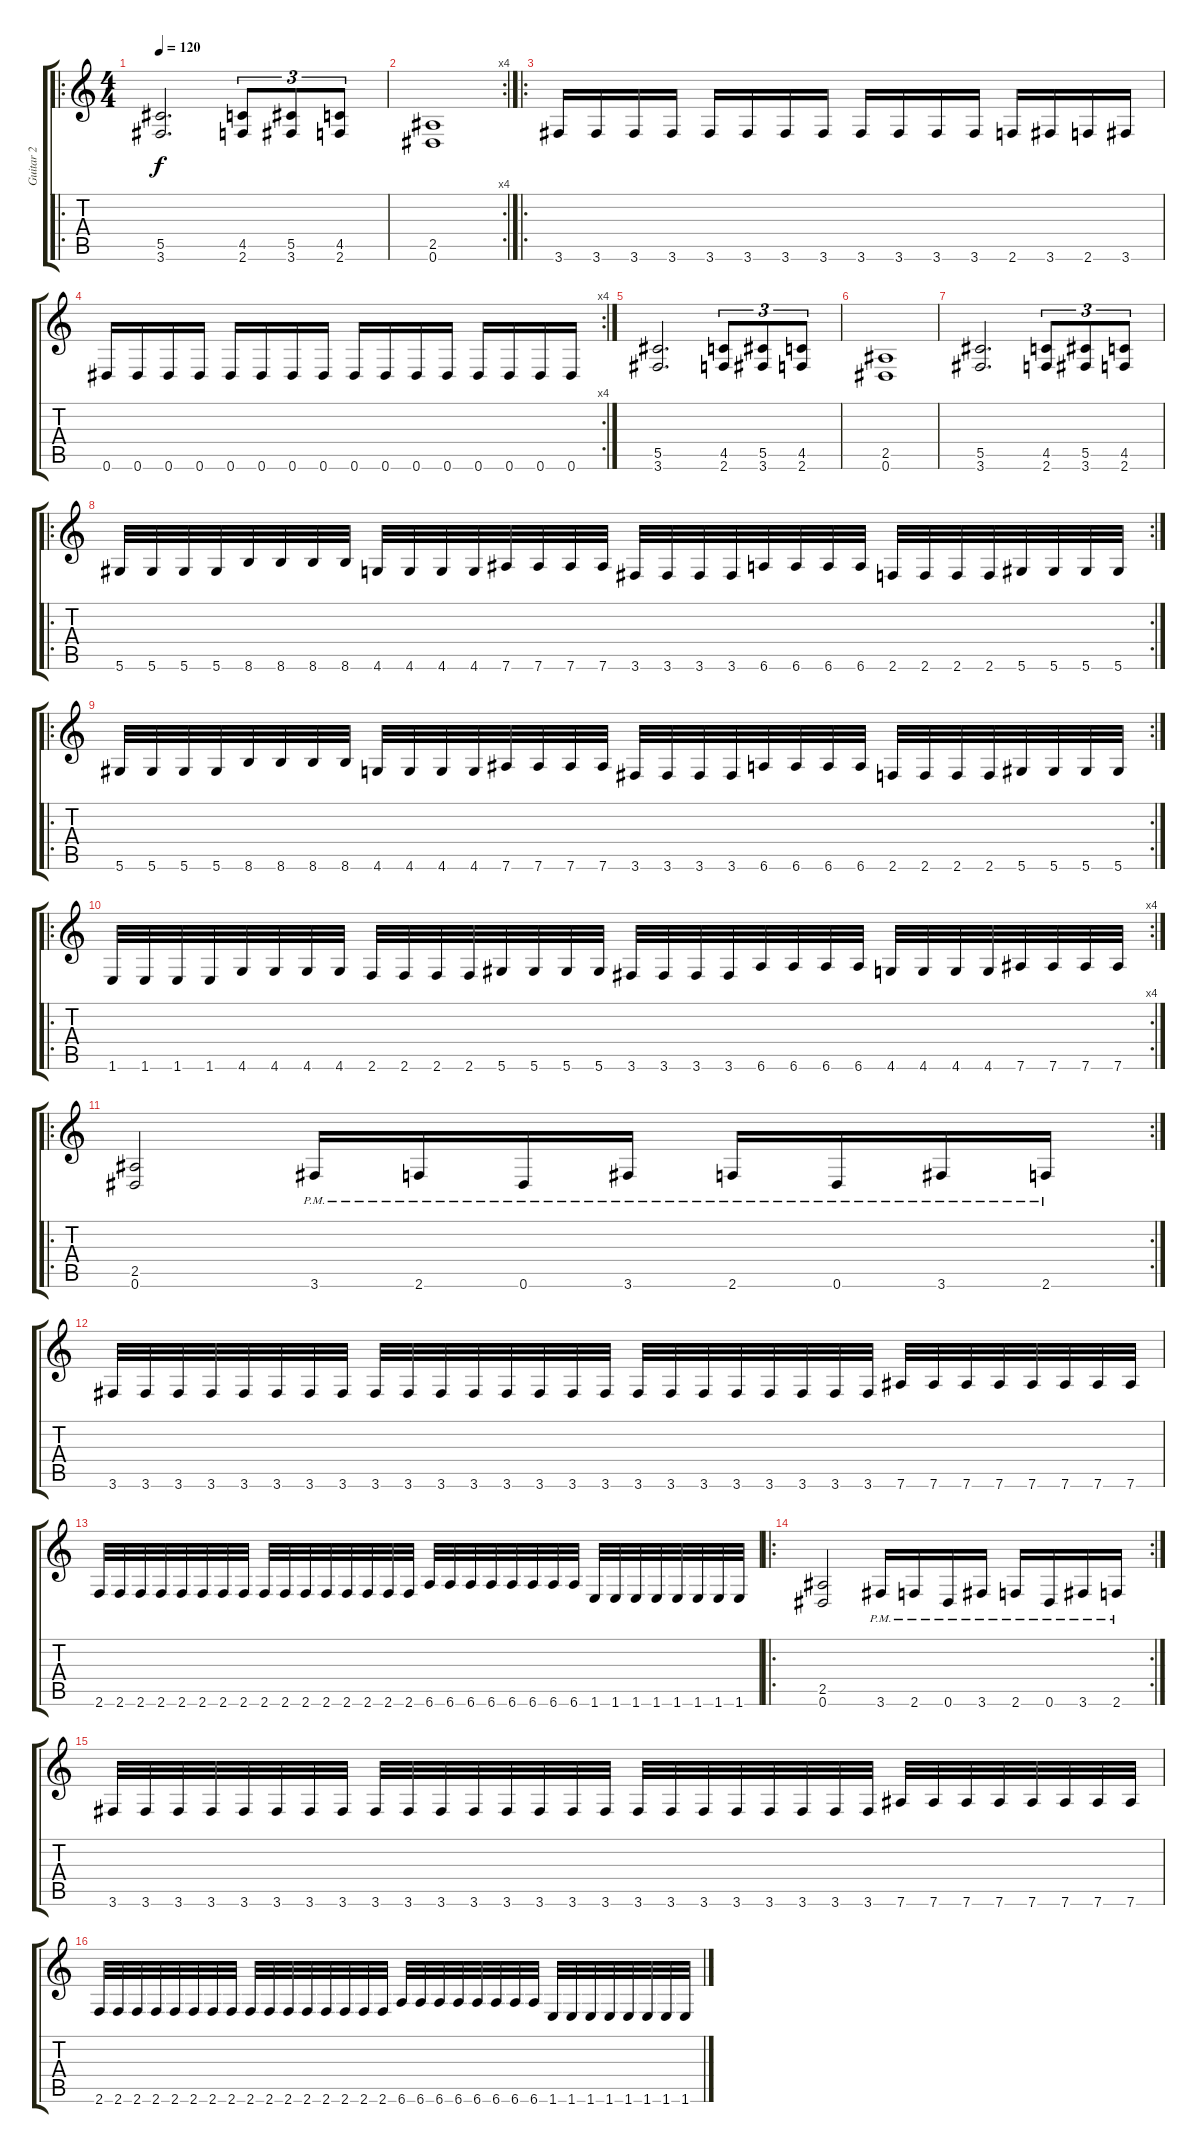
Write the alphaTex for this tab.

\track ("Guitar 2" "Guitar 2") {instrument distortionguitar}
\staff {score tabs}
\tuning (Eb4 Bb3 Gb3 Db3 Ab2 Eb2) {hide}
\ro
\ts (4 4)
\tempo 120
\clef g2
\ks c
(5.5 3.6).2{d dy f instrument distortionguitar} (4.5 2.6).8{tu (3 2)} (5.5 3.6).8{tu (3 2)} (4.5 2.6).8{tu (3 2)} |
\rc 4
(2.5 0.6).1 |
\ro
3.6.16 3.6.16 3.6.16 3.6.16 3.6.16 3.6.16 3.6.16 3.6.16 3.6.16 3.6.16 3.6.16 3.6.16 2.6.16 3.6.16 2.6.16 3.6.16 |
\rc 4
0.6.16 0.6.16 0.6.16 0.6.16 0.6.16 0.6.16 0.6.16 0.6.16 0.6.16 0.6.16 0.6.16 0.6.16 0.6.16 0.6.16 0.6.16 0.6.16 |
(5.5 3.6).2{d} (4.5 2.6).8{tu (3 2)} (5.5 3.6).8{tu (3 2)} (4.5 2.6).8{tu (3 2)} |
(2.5 0.6).1 |
(5.5 3.6).2{d} (4.5 2.6).8{tu (3 2)} (5.5 3.6).8{tu (3 2)} (4.5 2.6).8{tu (3 2)} |
\ro
\rc 2
5.6.32 5.6.32 5.6.32 5.6.32 8.6.32 8.6.32 8.6.32 8.6.32 4.6.32 4.6.32 4.6.32 4.6.32 7.6.32 7.6.32 7.6.32 7.6.32 3.6.32 3.6.32 3.6.32 3.6.32 6.6.32 6.6.32 6.6.32 6.6.32 2.6.32 2.6.32 2.6.32 2.6.32 5.6.32 5.6.32 5.6.32 5.6.32 |
\ro
\rc 2
5.6.32 5.6.32 5.6.32 5.6.32 8.6.32 8.6.32 8.6.32 8.6.32 4.6.32 4.6.32 4.6.32 4.6.32 7.6.32 7.6.32 7.6.32 7.6.32 3.6.32 3.6.32 3.6.32 3.6.32 6.6.32 6.6.32 6.6.32 6.6.32 2.6.32 2.6.32 2.6.32 2.6.32 5.6.32 5.6.32 5.6.32 5.6.32 |
\ro
\rc 4
1.6.32 1.6.32 1.6.32 1.6.32 4.6.32 4.6.32 4.6.32 4.6.32 2.6.32 2.6.32 2.6.32 2.6.32 5.6.32 5.6.32 5.6.32 5.6.32 3.6.32 3.6.32 3.6.32 3.6.32 6.6.32 6.6.32 6.6.32 6.6.32 4.6.32 4.6.32 4.6.32 4.6.32 7.6.32 7.6.32 7.6.32 7.6.32 |
\ro
\rc 2
(2.5 0.6).2 3.6{pm}.16 2.6{pm}.16 0.6{pm}.16 3.6{pm}.16 2.6{pm}.16 0.6{pm}.16 3.6{pm}.16 2.6{pm}.16 |
3.6.32 3.6.32 3.6.32 3.6.32 3.6.32 3.6.32 3.6.32 3.6.32 3.6.32 3.6.32 3.6.32 3.6.32 3.6.32 3.6.32 3.6.32 3.6.32 3.6.32 3.6.32 3.6.32 3.6.32 3.6.32 3.6.32 3.6.32 3.6.32 7.6.32 7.6.32 7.6.32 7.6.32 7.6.32 7.6.32 7.6.32 7.6.32 |
2.6.32 2.6.32 2.6.32 2.6.32 2.6.32 2.6.32 2.6.32 2.6.32 2.6.32 2.6.32 2.6.32 2.6.32 2.6.32 2.6.32 2.6.32 2.6.32 6.6.32 6.6.32 6.6.32 6.6.32 6.6.32 6.6.32 6.6.32 6.6.32 1.6.32 1.6.32 1.6.32 1.6.32 1.6.32 1.6.32 1.6.32 1.6.32 |
\ro
\rc 2
(2.5 0.6).2 3.6{pm}.16 2.6{pm}.16 0.6{pm}.16 3.6{pm}.16 2.6{pm}.16 0.6{pm}.16 3.6{pm}.16 2.6{pm}.16 |
3.6.32 3.6.32 3.6.32 3.6.32 3.6.32 3.6.32 3.6.32 3.6.32 3.6.32 3.6.32 3.6.32 3.6.32 3.6.32 3.6.32 3.6.32 3.6.32 3.6.32 3.6.32 3.6.32 3.6.32 3.6.32 3.6.32 3.6.32 3.6.32 7.6.32 7.6.32 7.6.32 7.6.32 7.6.32 7.6.32 7.6.32 7.6.32 |
2.6.32 2.6.32 2.6.32 2.6.32 2.6.32 2.6.32 2.6.32 2.6.32 2.6.32 2.6.32 2.6.32 2.6.32 2.6.32 2.6.32 2.6.32 2.6.32 6.6.32 6.6.32 6.6.32 6.6.32 6.6.32 6.6.32 6.6.32 6.6.32 1.6.32 1.6.32 1.6.32 1.6.32 1.6.32 1.6.32 1.6.32 1.6.32
